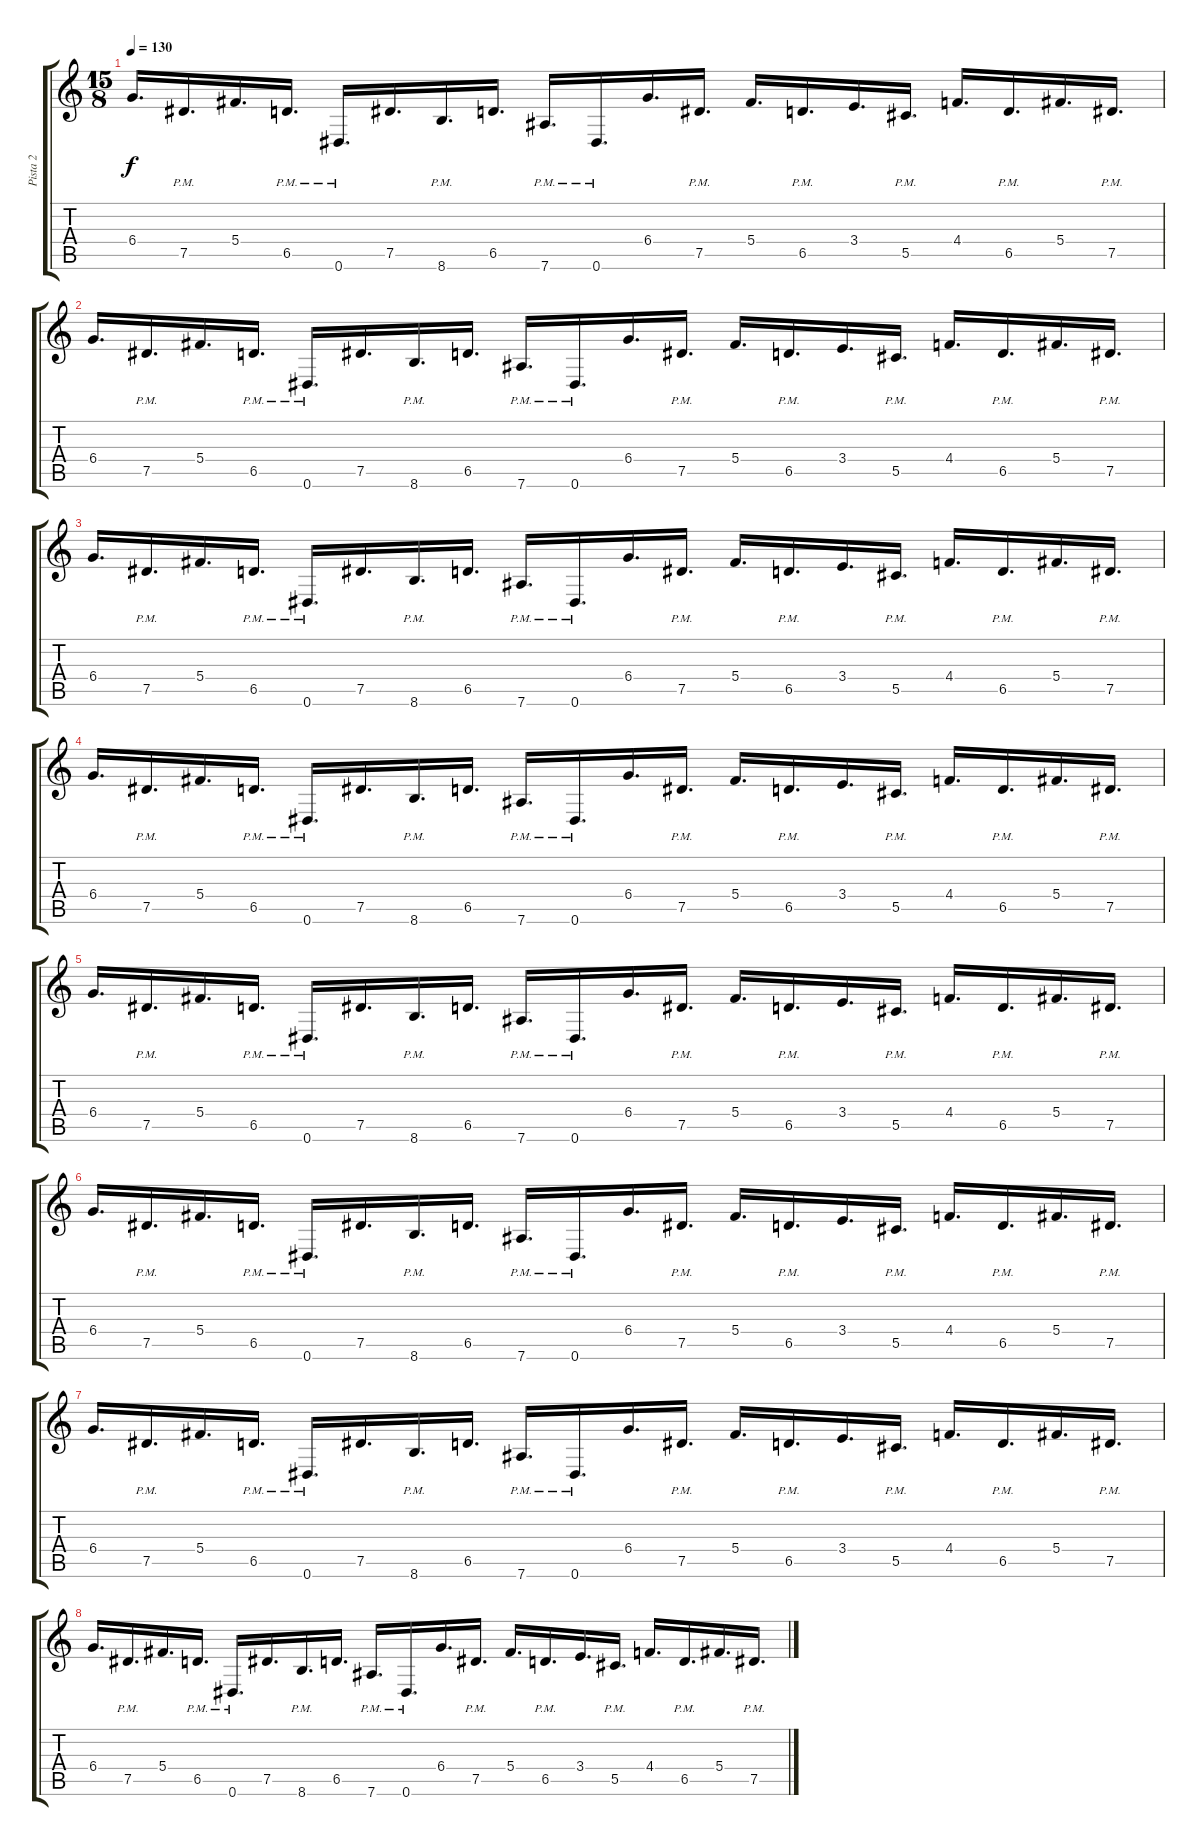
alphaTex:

\track ("Pista 2" "Pista 2") {instrument distortionguitar}
\staff {score tabs}
\tuning (Eb4 Bb3 Gb3 Db3 Ab2 Eb2) {hide}
\ts (15 8)
\tempo 130
\clef g2
\ks c
6.4.16{d dy f} 7.5{pm}.16{d} 5.4.16{d} 6.5{pm}.16{d} 0.6{pm}.16{d} 7.5.16{d} 8.6{pm}.16{d} 6.5.16{d} 7.6{pm}.16{d} 0.6{pm}.16{d} 6.4.16{d} 7.5{pm}.16{d} 5.4.16{d} 6.5{pm}.16{d} 3.4.16{d} 5.5{pm}.16{d} 4.4.16{d} 6.5{pm}.16{d} 5.4.16{d} 7.5{pm}.16{d} |
6.4.16{d} 7.5{pm}.16{d} 5.4.16{d} 6.5{pm}.16{d} 0.6{pm}.16{d} 7.5.16{d} 8.6{pm}.16{d} 6.5.16{d} 7.6{pm}.16{d} 0.6{pm}.16{d} 6.4.16{d} 7.5{pm}.16{d} 5.4.16{d} 6.5{pm}.16{d} 3.4.16{d} 5.5{pm}.16{d} 4.4.16{d} 6.5{pm}.16{d} 5.4.16{d} 7.5{pm}.16{d} |
6.4.16{d} 7.5{pm}.16{d} 5.4.16{d} 6.5{pm}.16{d} 0.6{pm}.16{d} 7.5.16{d} 8.6{pm}.16{d} 6.5.16{d} 7.6{pm}.16{d} 0.6{pm}.16{d} 6.4.16{d} 7.5{pm}.16{d} 5.4.16{d} 6.5{pm}.16{d} 3.4.16{d} 5.5{pm}.16{d} 4.4.16{d} 6.5{pm}.16{d} 5.4.16{d} 7.5{pm}.16{d} |
6.4.16{d} 7.5{pm}.16{d} 5.4.16{d} 6.5{pm}.16{d} 0.6{pm}.16{d} 7.5.16{d} 8.6{pm}.16{d} 6.5.16{d} 7.6{pm}.16{d} 0.6{pm}.16{d} 6.4.16{d} 7.5{pm}.16{d} 5.4.16{d} 6.5{pm}.16{d} 3.4.16{d} 5.5{pm}.16{d} 4.4.16{d} 6.5{pm}.16{d} 5.4.16{d} 7.5{pm}.16{d} |
6.4.16{d} 7.5{pm}.16{d} 5.4.16{d} 6.5{pm}.16{d} 0.6{pm}.16{d} 7.5.16{d} 8.6{pm}.16{d} 6.5.16{d} 7.6{pm}.16{d} 0.6{pm}.16{d} 6.4.16{d} 7.5{pm}.16{d} 5.4.16{d} 6.5{pm}.16{d} 3.4.16{d} 5.5{pm}.16{d} 4.4.16{d} 6.5{pm}.16{d} 5.4.16{d} 7.5{pm}.16{d} |
6.4.16{d} 7.5{pm}.16{d} 5.4.16{d} 6.5{pm}.16{d} 0.6{pm}.16{d} 7.5.16{d} 8.6{pm}.16{d} 6.5.16{d} 7.6{pm}.16{d} 0.6{pm}.16{d} 6.4.16{d} 7.5{pm}.16{d} 5.4.16{d} 6.5{pm}.16{d} 3.4.16{d} 5.5{pm}.16{d} 4.4.16{d} 6.5{pm}.16{d} 5.4.16{d} 7.5{pm}.16{d} |
6.4.16{d} 7.5{pm}.16{d} 5.4.16{d} 6.5{pm}.16{d} 0.6{pm}.16{d} 7.5.16{d} 8.6{pm}.16{d} 6.5.16{d} 7.6{pm}.16{d} 0.6{pm}.16{d} 6.4.16{d} 7.5{pm}.16{d} 5.4.16{d} 6.5{pm}.16{d} 3.4.16{d} 5.5{pm}.16{d} 4.4.16{d} 6.5{pm}.16{d} 5.4.16{d} 7.5{pm}.16{d} |
6.4.16{d} 7.5{pm}.16{d} 5.4.16{d} 6.5{pm}.16{d} 0.6{pm}.16{d} 7.5.16{d} 8.6{pm}.16{d} 6.5.16{d} 7.6{pm}.16{d} 0.6{pm}.16{d} 6.4.16{d} 7.5{pm}.16{d} 5.4.16{d} 6.5{pm}.16{d} 3.4.16{d} 5.5{pm}.16{d} 4.4.16{d} 6.5{pm}.16{d} 5.4.16{d} 7.5{pm}.16{d}
